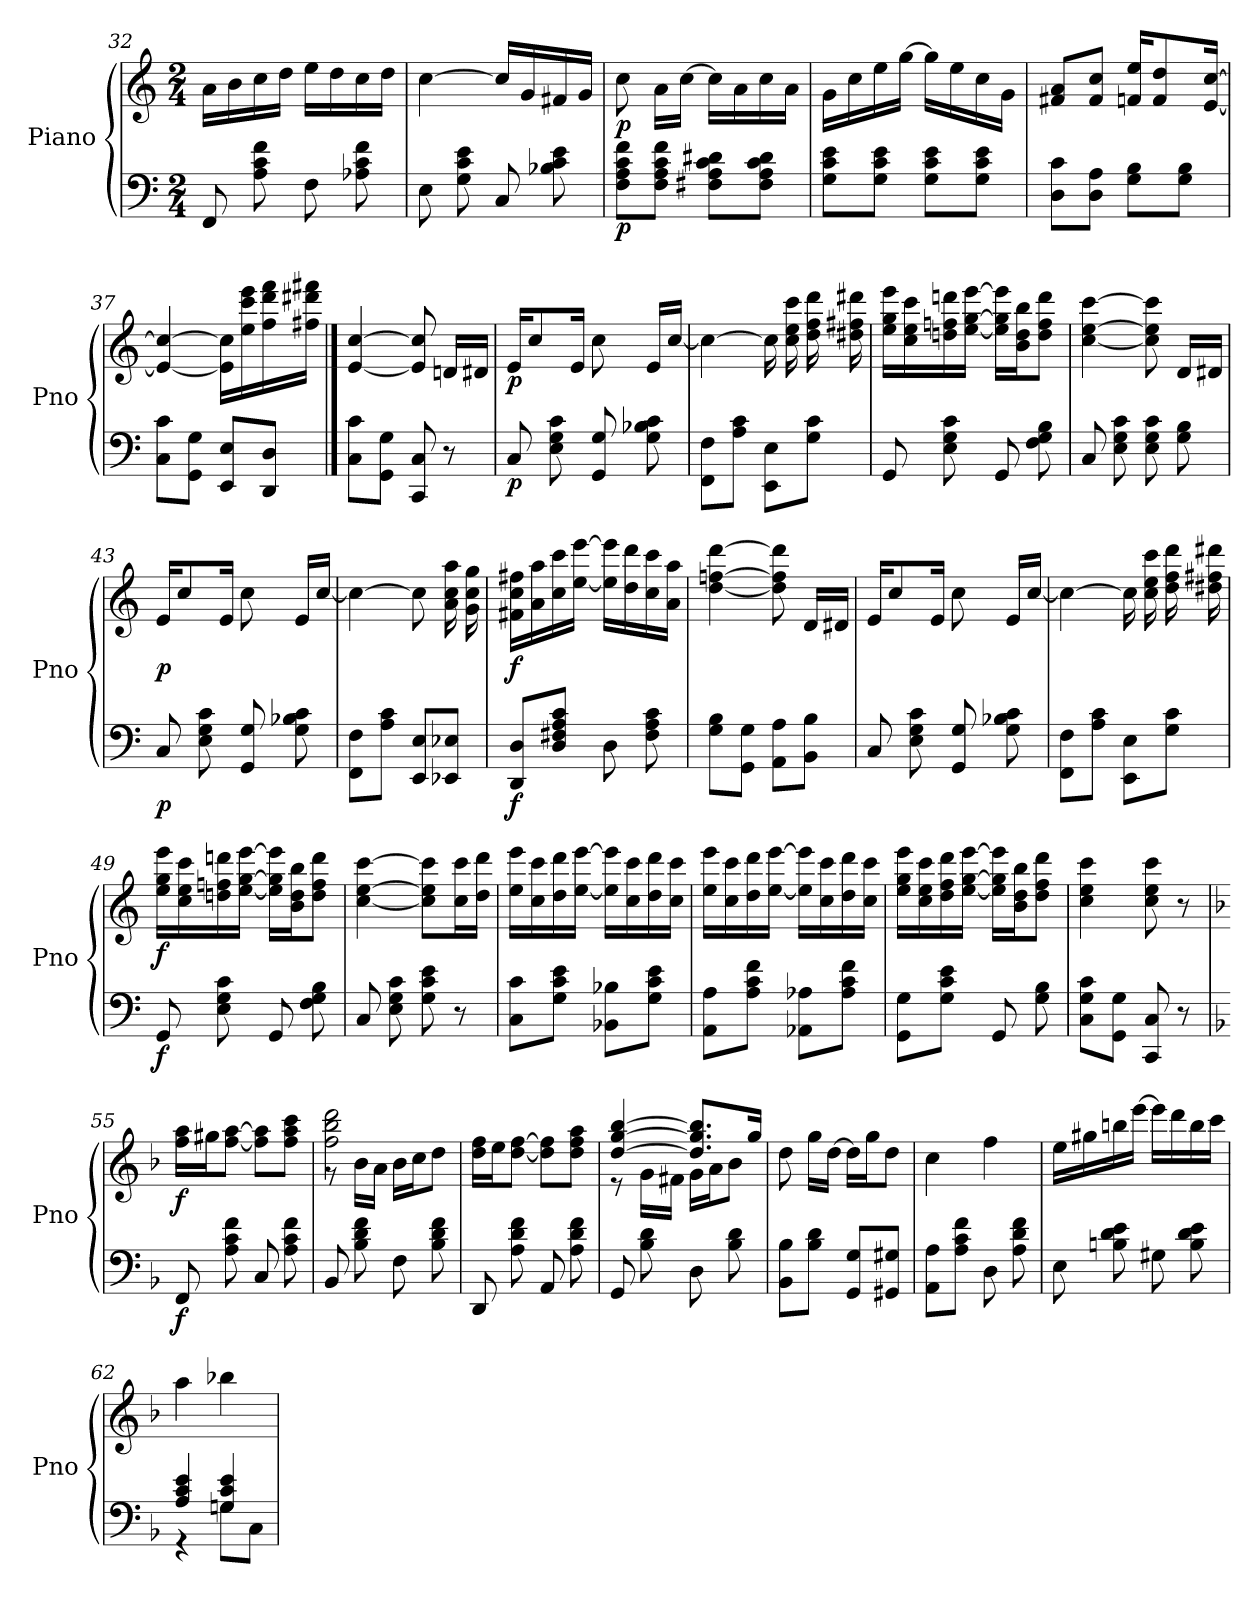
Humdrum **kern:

**kern	**dynam	**kern	**dynam
*part2	*part2	*part1	*part1
*staff2	*staff2	*staff1	*staff1
*I"Piano	*	*I"Piano	*
*I'Pno	*	*I'Pno	*
*clefF4	*	*clefG2	*
*k[]	*	*k[]	*
*M2/4	*	*M2/4	*
=32	=32	=32	=32
8FF/	.	16a\LL	.
.	.	16b\	.
8A\ 8c\ 8f\	.	16cc\	.
.	.	16dd\JJ	.
8F\	.	16ee\LL	.
.	.	16dd\	.
8A-X\ 8c\ 8f\	.	16cc\	.
.	.	16dd\JJ	.
=33	=33	=33	=33
8E\	.	[4cc\	.
8G\ 8c\ 8e\	.	.	.
8C/	.	16cc/LL]	.
.	.	16g/	.
8B-X\ 8c\ 8e\	.	16f#X/	.
!	!	!	!LO:DY:b
.	.	16g/JJ	other-dynamics
=34	=34	=34	=34
!	!LO:DY:b	!	!LO:DY:b
8F\ 8A\ 8c\ 8f\L	p	8cc\	p
8F\ 8A\ 8c\ 8f\J	.	16a\LL	.
.	.	[16cc\JJ	.
8F#X\ 8A\ 8c\ 8d#X\L	.	16cc\LL]	.
.	.	16a\	.
8F#\ 8A\ 8c\ 8d#\J	.	16cc\	.
.	.	16a\JJ	.
=35	=35	=35	=35
8G\ 8c\ 8e\L	.	16g\LL	.
.	.	16cc\	.
8G\ 8c\ 8e\J	.	16ee\	.
.	.	[16gg\JJ	.
8G\ 8c\ 8e\L	.	16gg\LL]	.
!	!	!	!LO:DY:b
.	.	16ee\	other-dynamics
8G\ 8c\ 8e\J	.	16cc\	.
.	.	16g\JJ	.
=36	=36	=36	=36
8D\ 8c\L	.	8f#X/ 8a/L	.
8D\ 8A\J	.	8f#/ 8cc/J	.
8G\ 8B\L	.	16fn/ 16ee/KL	.
.	.	8f/ 8dd/	.
8G\ 8B\J	.	.	.
.	.	[16e/ [16cc/Jk	.
!!LO:LB:g=z
=37	=37	=37	=37
8C\ 8c\L	.	4e/_ 4cc/_	.
8GG\ 8G\J	.	.	.
8EE/ 8E/L	.	16e\] 16cc\]LL	.
.	.	16ee\ 16ccc\ 16eee\	.
8DD/ 8D/J	.	16ff\ 16ddd\ 16fff\	.
.	.	16ff#X\ 16ddd#X\ 16fff#X\JJ	.
==38	==38	==38	==38
8C\ 8c\L	.	[4e/ [4cc/	.
8GG\ 8G\J	.	.	.
8CC/ 8C/	.	8e/] 8cc/]	.
8r	.	16dn/LL	.
!	!	!	!LO:DY:b
.	.	16d#X/JJ	other-dynamics
=39	=39	=39	=39
!	!LO:DY:b	!	!LO:DY:b
8C/	p	16e/KL	p
.	.	8cc/	.
8E\ 8G\ 8c\	.	.	.
.	.	16e/Jk	.
8GG/ 8G/	.	8cc\	.
8G\ 8B-X\ 8c\	.	16e/LL	.
.	.	[16cc/JJ	.
=40	=40	=40	=40
8FF\ 8F\L	.	4cc\_	.
8A\ 8c\J	.	.	.
8EE\ 8E\L	.	16cc\]	.
.	.	16cc\ 16ee\ 16ccc\	.
8G\ 8c\J	.	16dd\ 16ff\ 16ddd\	.
.	.	16dd#X\ 16ff#X\ 16ddd#X\	.
=41	=41	=41	=41
!	!LO:DY:b	!	!LO:DY:b
8GG/	other-dynamics	16ee\ 16gg\ 16eee\LL	other-dynamics
.	.	16cc\ 16ee\ 16ccc\	.
8E\ 8G\ 8c\	.	16ddn\ 16ffn\ 16dddn\	.
.	.	[16ee\ [16gg\ [16eee\JJ	.
8GG/	.	16ee\] 16gg\] 16eee\]LL	.
.	.	16b\ 16dd\ 16bb\J	.
8F\ 8G\ 8B\	.	8dd\ 8ff\ 8ddd\J	.
!!LO:LB:g=z
=42	=42	=42	=42
8C/	.	[4cc\ [4ee\ [4ccc\	.
8E\ 8G\ 8c\	.	.	.
8E\ 8G\ 8c\	.	8cc\] 8ee\] 8ccc\]	.
8G\ 8B\	.	16d/LL	.
!	!	!	!LO:DY:b
.	.	16d#X/JJ	other-dynamics
=43	=43	=43	=43
!	!LO:DY:b	!	!LO:DY:b
8C/	p	16e/KL	p
.	.	8cc/	.
8E\ 8G\ 8c\	.	.	.
.	.	16e/Jk	.
8GG/ 8G/	.	8cc\	.
8G\ 8B-X\ 8c\	.	16e/LL	.
.	.	[16cc/JJ	.
=44	=44	=44	=44
8FF\ 8F\L	.	4cc\_	.
8A\ 8c\J	.	.	.
8EE/ 8E/L	.	8cc\]	.
8EE-X/ 8E-X/J	.	16a\ 16cc\ 16aa\	.
!	!	!	!LO:DY:b
.	.	16g\ 16cc\ 16gg\	other-dynamics
=45	=45	=45	=45
!	!LO:DY:b	!	!LO:DY:b
8DD/ 8D/L	f	16f#X\ 16cc\ 16ff#X\LL	f
.	.	16a\ 16aa\	.
8D/ 8F#X/ 8A/ 8c/J	.	16cc\ 16ccc\	.
.	.	[16ee\ [16eee\JJ	.
8D\	.	16ee\] 16eee\]LL	.
.	.	16dd\ 16ddd\	.
8F#\ 8A\ 8c\	.	16cc\ 16ccc\	.
.	.	16a\ 16aa\JJ	.
=46	=46	=46	=46
8G\ 8B\L	.	[4dd\ [4ffn\ [4ddd\	.
8GG\ 8G\J	.	.	.
8AA\ 8A\L	.	8dd\] 8ff\] 8ddd\]	.
8BB\ 8B\J	.	16d/LL	.
.	.	16d#X/JJ	.
=47	=47	=47	=47
!	!LO:DY:b	!	!LO:DY:b
8C/	other-dynamics	16e/KL	other-dynamics
.	.	8cc/	.
8E\ 8G\ 8c\	.	.	.
.	.	16e/Jk	.
8GG/ 8G/	.	8cc\	.
8G\ 8B-X\ 8c\	.	16e/LL	.
.	.	[16cc/JJ	.
!!LO:LB:g=z
=48	=48	=48	=48
8FF\ 8F\L	.	4cc\_	.
8A\ 8c\J	.	.	.
8EE\ 8E\L	.	16cc\]	.
.	.	16cc\ 16ee\ 16ccc\	.
8G\ 8c\J	.	16dd\ 16ff\ 16ddd\	.
!	!	!	!LO:DY:b
.	.	16dd#X\ 16ff#X\ 16ddd#X\	other-dynamics
=49	=49	=49	=49
!	!LO:DY:b	!	!LO:DY:b
8GG/	f	16ee\ 16gg\ 16eee\LL	f
.	.	16cc\ 16ee\ 16ccc\	.
8E\ 8G\ 8c\	.	16ddn\ 16ffn\ 16dddn\	.
.	.	[16ee\ [16gg\ [16eee\JJ	.
8GG/	.	16ee\] 16gg\] 16eee\]LL	.
.	.	16b\ 16dd\ 16bb\J	.
8F\ 8G\ 8B\	.	8dd\ 8ff\ 8ddd\J	.
=50	=50	=50	=50
8C/	.	[4cc\ [4ee\ [4ccc\	.
8E\ 8G\ 8c\	.	.	.
8G\ 8c\ 8e\	.	8cc\] 8ee\] 8ccc\]L	.
8r	.	16cc\ 16ccc\L	.
.	.	16dd\ 16ddd\JJ	.
=51	=51	=51	=51
8C\ 8c\L	.	16ee\ 16eee\LL	.
.	.	16cc\ 16ccc\	.
8G\ 8c\ 8e\J	.	16dd\ 16ddd\	.
.	.	[16ee\ [16eee\JJ	.
8BB-X\ 8B-X\L	.	16ee\] 16eee\]LL	.
.	.	16cc\ 16ccc\	.
8G\ 8c\ 8e\J	.	16dd\ 16ddd\	.
.	.	16cc\ 16ccc\JJ	.
=52	=52	=52	=52
8AA\ 8A\L	.	16ee\ 16eee\LL	.
.	.	16cc\ 16ccc\	.
8A\ 8c\ 8f\J	.	16dd\ 16ddd\	.
.	.	[16ee\ [16eee\JJ	.
8AA-X\ 8A-X\L	.	16ee\] 16eee\]LL	.
.	.	16cc\ 16ccc\	.
8A-\ 8c\ 8f\J	.	16dd\ 16ddd\	.
.	.	16cc\ 16ccc\JJ	.
!!LO:LB:g=z
=53	=53	=53	=53
8GG\ 8G\L	.	16ee\ 16gg\ 16eee\LL	.
.	.	16cc\ 16ee\ 16ccc\	.
8G\ 8c\ 8e\J	.	16dd\ 16ff\ 16ddd\	.
.	.	[16ee\ [16gg\ [16eee\JJ	.
8GG/	.	16ee\] 16gg\] 16eee\]LL	.
.	.	16b\ 16dd\ 16bb\J	.
8G\ 8B\	.	8dd\ 8ff\ 8ddd\J	.
=54	=54	=54	=54
8C\ 8G\ 8c\L	.	4cc\ 4ee\ 4ccc\	.
8GG\ 8G\J	.	.	.
8CC/ 8C/	.	8cc\ 8ee\ 8ccc\	.
8r	.	8r	.
=55	=55	=55	=55
*k[b-]	*	*k[b-]	*
!	!LO:DY:b	!	!LO:DY:b
8FF/	f	16ff\ 16aa\LL	f
.	.	16gg#X\J	.
8A\ 8c\ 8f\	.	[8ff\ [8aa\J	.
8C/	.	8ff\] 8aa\]L	.
8A\ 8c\ 8f\	.	8ff\ 8aa\ 8ccc\J	.
=56	=56	=56	=56
*	*	*^	*
8BB-/	.	2ff\ 2bb-\ 2ddd\	8r	.
8B-\ 8d\ 8f\	.	.	16b-\LL	.
.	.	.	16a\JJ	.
8F\	.	.	16b-\LL	.
.	.	.	16cc\J	.
8B-\ 8d\ 8f\	.	.	8dd\J	.
*	*	*v	*v	*
=57	=57	=57	=57
8DD/	.	16dd\ 16ff\LL	.
.	.	16ee\J	.
8A\ 8d\ 8f\	.	[8dd\ [8ff\J	.
8AA/	.	8dd\] 8ff\]L	.
8A\ 8d\ 8f\	.	8dd\ 8ff\ 8aa\J	.
=58	=58	=58	=58
*	*	*^	*
8GG/	.	[4dd/ [4gg/ [4bb-/	8r	.
8B-\ 8d\	.	.	16g\LL	.
.	.	.	16f#X\JJ	.
8D\	.	8.dd/] 8.gg/] 8.bb-/]L	16g\LL	.
.	.	.	16a\J	.
8B-\ 8d\	.	.	8b-\J	.
.	.	16gg/Jk	.	.
*	*	*v	*v	*
!!LO:PB:g=z
=59	=59	=59	=59
8BB-\ 8B-\L	.	8dd\	.
8B-\ 8d\J	.	16gg\LL	.
.	.	[16dd\JJ	.
8GG/ 8G/L	.	16dd\LL]	.
.	.	16gg\J	.
8GG#X/ 8G#X/J	.	8dd\J	.
=60	=60	=60	=60
8AA\ 8A\L	.	4cc\	.
8A\ 8c\ 8f\J	.	.	.
8D\	.	4ff\	.
8A\ 8d\ 8f\	.	.	.
=61	=61	=61	=61
8E\	.	16ee\LL	.
.	.	16gg#X\	.
8Bn\ 8d\ 8e\	.	16bbn\	.
.	.	[16eee\JJ	.
8G#X\	.	16eee\LL]	.
.	.	16ddd\	.
8B\ 8d\ 8e\	.	16bb\	.
.	.	16ccc\JJ	.
=62	=62	=62	=62
*^	*	*	*
4A/ 4c/ 4e/	4r	.	4aa\	.
4Gn/ 4c/ 4e/	8G\L	.	4bb-X\	.
.	8C\J	.	.	.
*v	*v	*	*	*
=	=	=	=
*-	*-	*-	*-
